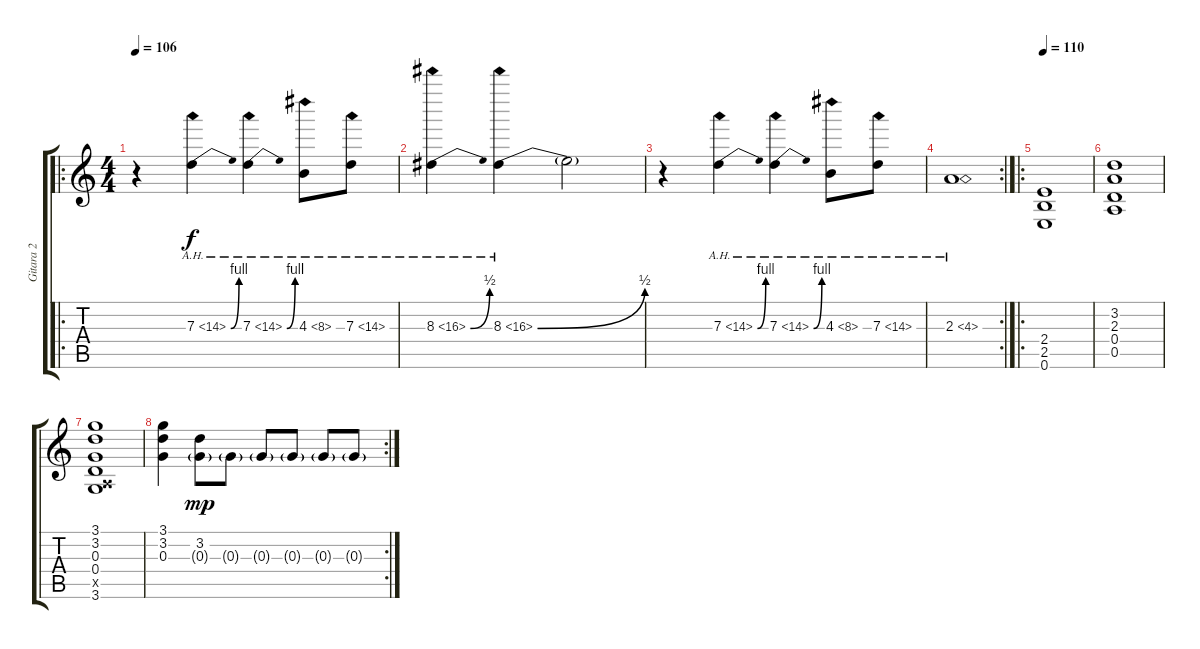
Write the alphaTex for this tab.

\track ("Gitara 2" "Gitara 2") {instrument overdrivenguitar}
\staff {score tabs}
\tuning (E4 B3 G3 D3 A2 E2) {hide}
\ro
\ts (4 4)
\tempo 106
\clef g2
\ks c
r.4{dy mp} 7.3{be (bend 0 0 60 4) ah 7}.4{dy f} 7.3{be (bend 0 0 60 4) ah 7}.4 4.3{ah 4}.8 7.3{ah 7}.8 |
8.3{be (bend 0 0 60 2) ah 8}.4 8.3{be (bend 0 0 60 2) ah 8}.4 8.3{t}.2 |
r.4 7.3{be (bend 0 0 60 4) ah 7}.4 7.3{be (bend 0 0 60 4) ah 7}.4 4.3{ah 4}.8 7.3{ah 7}.8 |
\rc 2
2.3{ah 2}.1 |
\ro
\tempo 110
(2.4 2.5 0.6).1 |
(3.2 2.3 0.4 0.5).1 |
(3.1 3.2 0.3 0.4 0.5{x} 3.6).1 |
\rc 2
(3.1 3.2 0.3).4 (3.2 0.3{g}).8{dy mp} 0.3{g}.8 0.3{g}.8 0.3{g}.8 0.3{g}.8 0.3{g}.8
